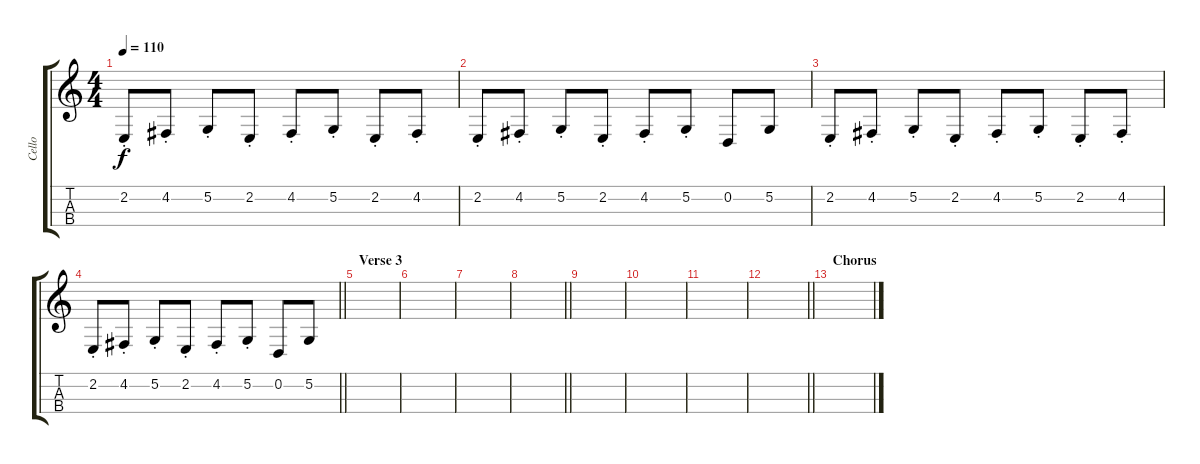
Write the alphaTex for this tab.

\track ("Cello" "Cello") {instrument fiddle}
\staff {score tabs}
\tuning (A3 D3 G2 C2) {hide}
\ts (4 4)
\tempo 110
\clef g2
\ks c
2.2{st}.8{dy f} 4.2{st}.8 5.2{st}.8 2.2{st}.8 4.2{st}.8 5.2{st}.8 2.2{st}.8 4.2{st}.8 |
2.2{st}.8 4.2{st}.8 5.2{st}.8 2.2{st}.8 4.2{st}.8 5.2{st}.8 0.2.8 5.2.8 |
2.2{st}.8 4.2{st}.8 5.2{st}.8 2.2{st}.8 4.2{st}.8 5.2{st}.8 2.2{st}.8 4.2{st}.8 |
\barLineRight lightlight
2.2{st}.8 4.2{st}.8 5.2{st}.8 2.2{st}.8 4.2{st}.8 5.2{st}.8 0.2.8 5.2.8 |
\section ("" "Verse 3")
|
|
|
\barLineRight lightlight
|
|
|
|
\barLineRight lightlight
|
\section ("" "Chorus")
